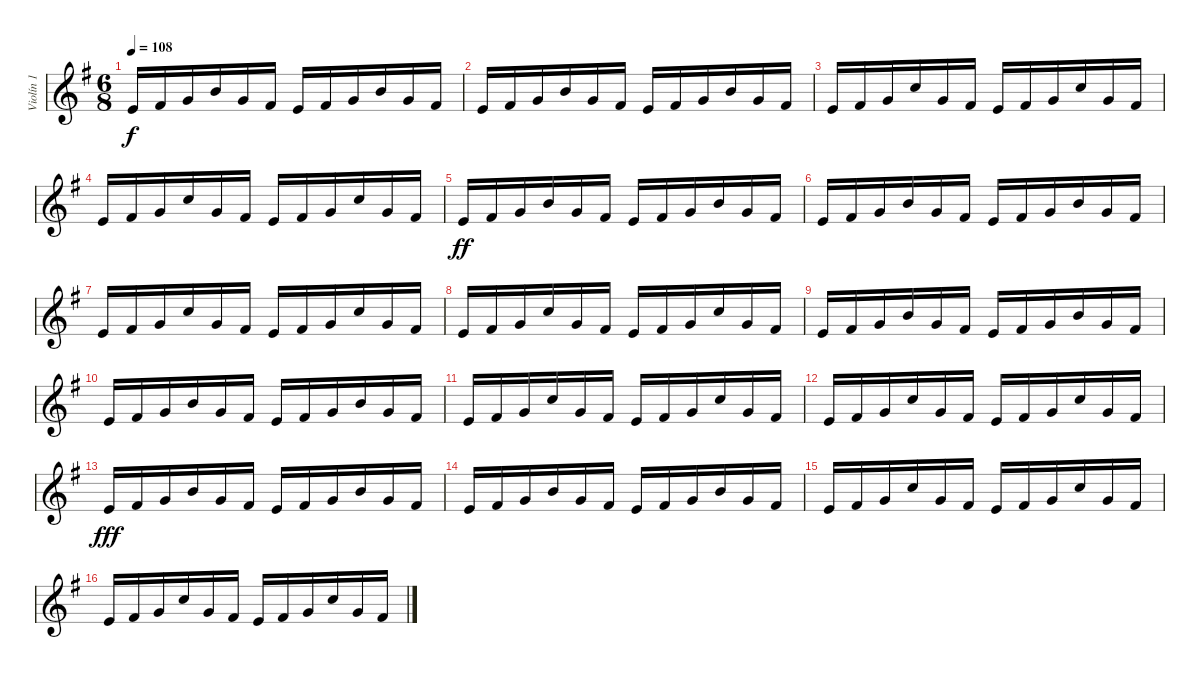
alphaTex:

\track ("Violín 1" "Violín 1") {instrument stringensemble1}
\staff {score}
\tuning (E5 A4 D4 G3) {hide}
\ts (6 8)
\tempo 108
\clef g2
\ks eminor
2.3.16{dy f} 4.3.16 5.3.16 2.2.16 5.3.16 4.3.16 2.3.16 4.3.16 5.3.16 2.2.16 5.3.16 4.3.16 |
2.3.16 4.3.16 5.3.16 2.2.16 5.3.16 4.3.16 2.3.16 4.3.16 5.3.16 2.2.16 5.3.16 4.3.16 |
2.3.16 4.3.16 5.3.16 3.2.16 5.3.16 4.3.16 2.3.16 4.3.16 5.3.16 3.2.16 5.3.16 4.3.16 |
2.3.16 4.3.16 5.3.16 3.2.16 5.3.16 4.3.16 2.3.16 4.3.16 5.3.16 3.2.16 5.3.16 4.3.16 |
2.3.16{dy ff} 4.3.16 5.3.16 2.2.16 5.3.16 4.3.16 2.3.16 4.3.16 5.3.16 2.2.16 5.3.16 4.3.16 |
2.3.16 4.3.16 5.3.16 2.2.16 5.3.16 4.3.16 2.3.16 4.3.16 5.3.16 2.2.16 5.3.16 4.3.16 |
2.3.16 4.3.16 5.3.16 3.2.16 5.3.16 4.3.16 2.3.16 4.3.16 5.3.16 3.2.16 5.3.16 4.3.16 |
2.3.16 4.3.16 5.3.16 3.2.16 5.3.16 4.3.16 2.3.16 4.3.16 5.3.16 3.2.16 5.3.16 4.3.16 |
2.3.16 4.3.16 5.3.16 2.2.16 5.3.16 4.3.16 2.3.16 4.3.16 5.3.16 2.2.16 5.3.16 4.3.16 |
2.3.16 4.3.16 5.3.16 2.2.16 5.3.16 4.3.16 2.3.16 4.3.16 5.3.16 2.2.16 5.3.16 4.3.16 |
2.3.16 4.3.16 5.3.16 3.2.16 5.3.16 4.3.16 2.3.16 4.3.16 5.3.16 3.2.16 5.3.16 4.3.16 |
2.3.16 4.3.16 5.3.16 3.2.16 5.3.16 4.3.16 2.3.16 4.3.16 5.3.16 3.2.16 5.3.16 4.3.16 |
2.3.16{dy fff} 4.3.16 5.3.16 2.2.16 5.3.16 4.3.16 2.3.16 4.3.16 5.3.16 2.2.16 5.3.16 4.3.16 |
2.3.16 4.3.16 5.3.16 2.2.16 5.3.16 4.3.16 2.3.16 4.3.16 5.3.16 2.2.16 5.3.16 4.3.16 |
2.3.16 4.3.16 5.3.16 3.2.16 5.3.16 4.3.16 2.3.16 4.3.16 5.3.16 3.2.16 5.3.16 4.3.16 |
2.3.16 4.3.16 5.3.16 3.2.16 5.3.16 4.3.16 2.3.16 4.3.16 5.3.16 3.2.16 5.3.16 4.3.16
